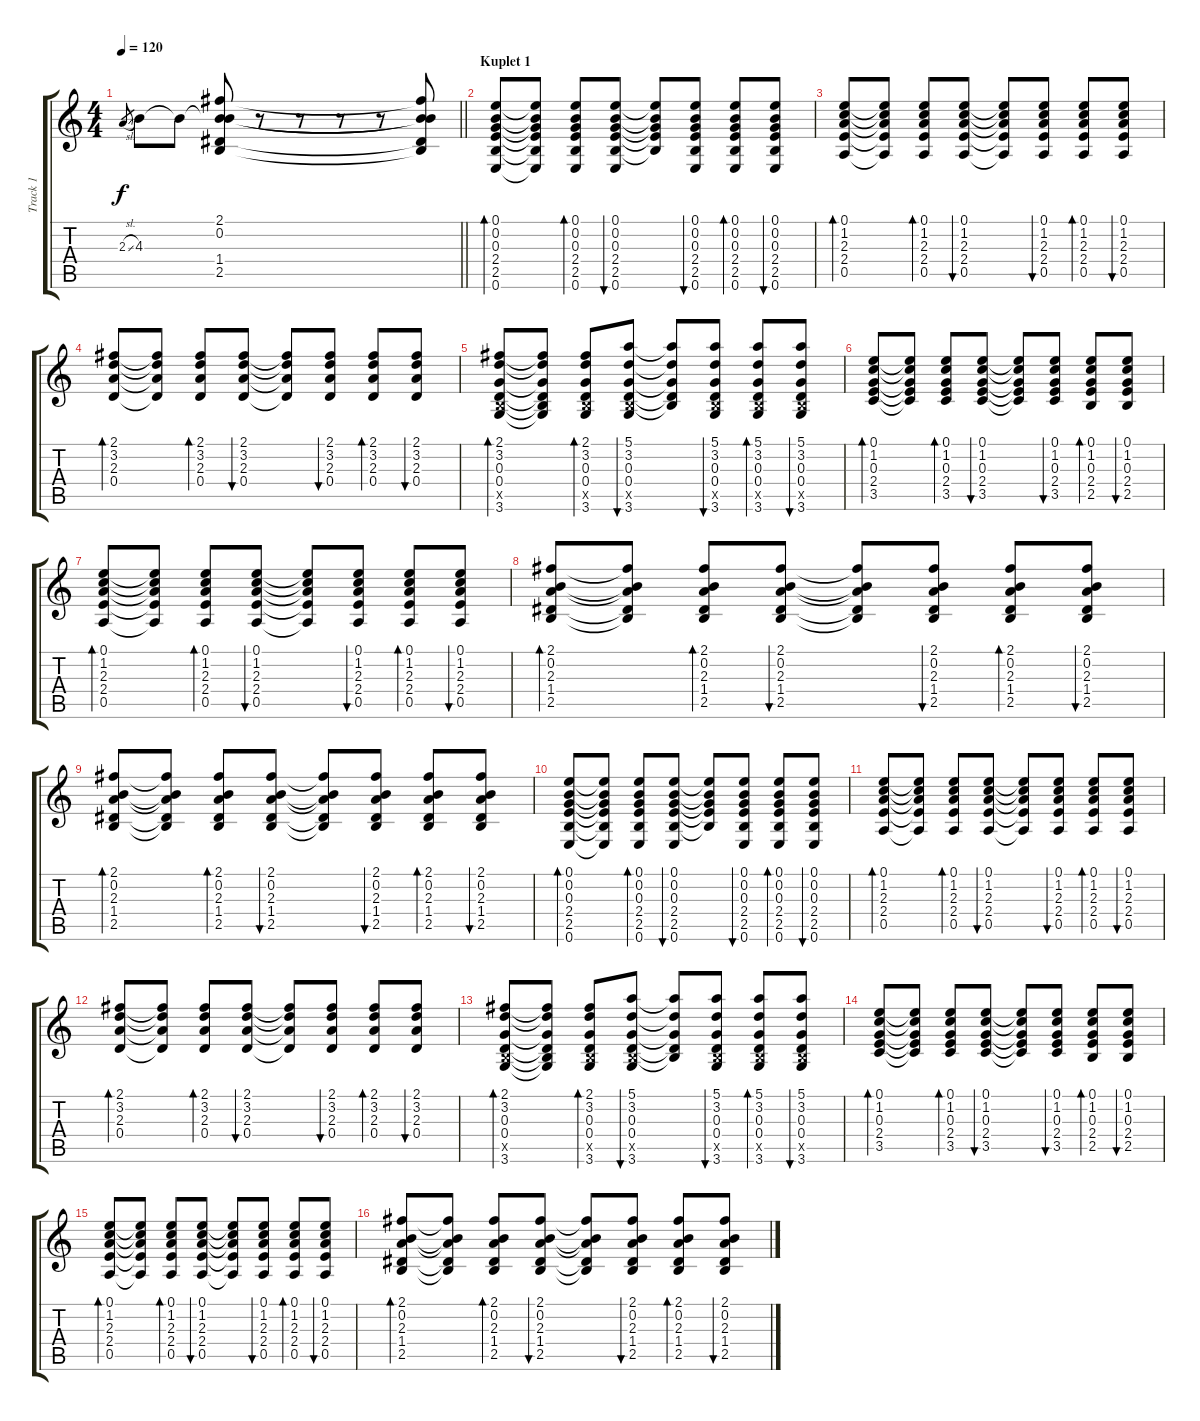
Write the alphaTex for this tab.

\track ("Track 1" "Track 1") {instrument acousticguitarsteel}
\staff {score tabs}
\tuning (E4 B3 G3 D3 A2 E2) {hide}
\ts (4 4)
\tempo 120
\clef g2
\barLineRight lightlight
\ks c
2.3{sl}.8{gr dy f} 4.3.8 4.3{t}.8 (2.1{t} 0.2{t} 4.3{t} 1.4{t} 2.5{t}).8 r.8 r.8 r.8 r.8 (2.1{t} 0.2{t} 4.3{t} 1.4{t} 2.5{t}).8 |
\section ("" "Kuplet 1")
(0.1 0.2 0.3 2.4 2.5 0.6).8{bd 60} (0.1{t} 0.2{t} 0.3{t} 2.4{t} 2.5{t} 0.6{t}).8 (0.1 0.2 0.3 2.4 2.5 0.6).8{bd 60} (0.1 0.2 0.3 2.4 2.5 0.6).8{bu 60} (0.1{t} 0.2{t} 0.3{t} 2.4{t} 2.5{t}).8 (0.1 0.2 0.3 2.4 2.5 0.6).8{bu 60} (0.1 0.2 0.3 2.4 2.5 0.6).8{bd 60} (0.1 0.2 0.3 2.4 2.5 0.6).8{bu 60} |
(0.1 1.2 2.3 2.4 0.5).8{bd 60} (0.1{t} 1.2{t} 2.3{t} 2.4{t} 0.5{t}).8 (0.1 1.2 2.3 2.4 0.5).8{bd 60} (0.1 1.2 2.3 2.4 0.5).8{bu 60} (0.1{t} 1.2{t} 2.3{t} 2.4{t} 0.5{t}).8 (0.1 1.2 2.3 2.4 0.5).8{bu 60} (0.1 1.2 2.3 2.4 0.5).8{bd 60} (0.1 1.2 2.3 2.4 0.5).8{bu 60} |
(2.1 3.2 2.3 0.4).8{bd 60} (2.1{t} 3.2{t} 2.3{t} 0.4{t}).8 (2.1 3.2 2.3 0.4).8{bd 60} (2.1 3.2 2.3 0.4).8{bu 60} (2.1{t} 3.2{t} 2.3{t} 0.4{t}).8 (2.1 3.2 2.3 0.4).8{bu 60} (2.1 3.2 2.3 0.4).8{bd 60} (2.1 3.2 2.3 0.4).8{bu 60} |
(2.1 3.2 0.3 0.4 2.5{x} 3.6).8{bd 60} (2.1{t} 3.2{t} 0.3{t} 0.4{t} 2.5{t} 3.6{t}).8 (2.1 3.2 0.3 0.4 2.5{x} 3.6).8{bd 60} (5.1 3.2 0.3 0.4 2.5{x} 3.6).8{bu 60} (5.1{t} 3.2{t} 0.3{t} 0.4{t} 2.5{t}).8 (5.1 3.2 0.3 0.4 2.5{x} 3.6).8{bu 60} (5.1 3.2 0.3 0.4 2.5{x} 3.6).8{bd 60} (5.1 3.2 0.3 0.4 2.5{x} 3.6).8{bu 60} |
(0.1 1.2 0.3 2.4 3.5).8{bd 60} (0.1{t} 1.2{t} 0.3{t} 2.4{t} 3.5{t}).8 (0.1 1.2 0.3 2.4 3.5).8{bd 60} (0.1 1.2 0.3 2.4 3.5).8{bu 60} (0.1{t} 1.2{t} 0.3{t} 2.4{t} 3.5{t}).8 (0.1 1.2 0.3 2.4 3.5).8{bu 60} (0.1 1.2 0.3 2.4 2.5).8{bd 60} (0.1 1.2 0.3 2.4 2.5).8{bu 60} |
(0.1 1.2 2.3 2.4 0.5).8{bd 60} (0.1{t} 1.2{t} 2.3{t} 2.4{t} 0.5{t}).8 (0.1 1.2 2.3 2.4 0.5).8{bd 60} (0.1 1.2 2.3 2.4 0.5).8{bu 60} (0.1{t} 1.2{t} 2.3{t} 2.4{t} 0.5{t}).8 (0.1 1.2 2.3 2.4 0.5).8{bu 60} (0.1 1.2 2.3 2.4 0.5).8{bd 60} (0.1 1.2 2.3 2.4 0.5).8{bu 60} |
(2.1 0.2 2.3 1.4 2.5).8{bd 60} (2.1{t} 0.2{t} 2.3{t} 1.4{t} 2.5{t}).8 (2.1 0.2 2.3 1.4 2.5).8{bd 60} (2.1 0.2 2.3 1.4 2.5).8{bu 60} (2.1{t} 0.2{t} 2.3{t} 1.4{t} 2.5{t}).8 (2.1 0.2 2.3 1.4 2.5).8{bu 60} (2.1 0.2 2.3 1.4 2.5).8{bd 60} (2.1 0.2 2.3 1.4 2.5).8{bu 60} |
(2.1 0.2 2.3 1.4 2.5).8{bd 60} (2.1{t} 0.2{t} 2.3{t} 1.4{t} 2.5{t}).8 (2.1 0.2 2.3 1.4 2.5).8{bd 60} (2.1 0.2 2.3 1.4 2.5).8{bu 60} (2.1{t} 0.2{t} 2.3{t} 1.4{t} 2.5{t}).8 (2.1 0.2 2.3 1.4 2.5).8{bu 60} (2.1 0.2 2.3 1.4 2.5).8{bd 60} (2.1 0.2 2.3 1.4 2.5).8{bu 60} |
(0.1 0.2 0.3 2.4 2.5 0.6).8{bd 60} (0.1{t} 0.2{t} 0.3{t} 2.4{t} 2.5{t} 0.6{t}).8 (0.1 0.2 0.3 2.4 2.5 0.6).8{bd 60} (0.1 0.2 0.3 2.4 2.5 0.6).8{bu 60} (0.1{t} 0.2{t} 0.3{t} 2.4{t} 2.5{t}).8 (0.1 0.2 0.3 2.4 2.5 0.6).8{bu 60} (0.1 0.2 0.3 2.4 2.5 0.6).8{bd 60} (0.1 0.2 0.3 2.4 2.5 0.6).8{bu 60} |
(0.1 1.2 2.3 2.4 0.5).8{bd 60} (0.1{t} 1.2{t} 2.3{t} 2.4{t} 0.5{t}).8 (0.1 1.2 2.3 2.4 0.5).8{bd 60} (0.1 1.2 2.3 2.4 0.5).8{bu 60} (0.1{t} 1.2{t} 2.3{t} 2.4{t} 0.5{t}).8 (0.1 1.2 2.3 2.4 0.5).8{bu 60} (0.1 1.2 2.3 2.4 0.5).8{bd 60} (0.1 1.2 2.3 2.4 0.5).8{bu 60} |
(2.1 3.2 2.3 0.4).8{bd 60} (2.1{t} 3.2{t} 2.3{t} 0.4{t}).8 (2.1 3.2 2.3 0.4).8{bd 60} (2.1 3.2 2.3 0.4).8{bu 60} (2.1{t} 3.2{t} 2.3{t} 0.4{t}).8 (2.1 3.2 2.3 0.4).8{bu 60} (2.1 3.2 2.3 0.4).8{bd 60} (2.1 3.2 2.3 0.4).8{bu 60} |
(2.1 3.2 0.3 0.4 2.5{x} 3.6).8{bd 60} (2.1{t} 3.2{t} 0.3{t} 0.4{t} 2.5{t} 3.6{t}).8 (2.1 3.2 0.3 0.4 2.5{x} 3.6).8{bd 60} (5.1 3.2 0.3 0.4 2.5{x} 3.6).8{bu 60} (5.1{t} 3.2{t} 0.3{t} 0.4{t} 2.5{t}).8 (5.1 3.2 0.3 0.4 2.5{x} 3.6).8{bu 60} (5.1 3.2 0.3 0.4 2.5{x} 3.6).8{bd 60} (5.1 3.2 0.3 0.4 2.5{x} 3.6).8{bu 60} |
(0.1 1.2 0.3 2.4 3.5).8{bd 60} (0.1{t} 1.2{t} 0.3{t} 2.4{t} 3.5{t}).8 (0.1 1.2 0.3 2.4 3.5).8{bd 60} (0.1 1.2 0.3 2.4 3.5).8{bu 60} (0.1{t} 1.2{t} 0.3{t} 2.4{t} 3.5{t}).8 (0.1 1.2 0.3 2.4 3.5).8{bu 60} (0.1 1.2 0.3 2.4 2.5).8{bd 60} (0.1 1.2 0.3 2.4 2.5).8{bu 60} |
(0.1 1.2 2.3 2.4 0.5).8{bd 60} (0.1{t} 1.2{t} 2.3{t} 2.4{t} 0.5{t}).8 (0.1 1.2 2.3 2.4 0.5).8{bd 60} (0.1 1.2 2.3 2.4 0.5).8{bu 60} (0.1{t} 1.2{t} 2.3{t} 2.4{t} 0.5{t}).8 (0.1 1.2 2.3 2.4 0.5).8{bu 60} (0.1 1.2 2.3 2.4 0.5).8{bd 60} (0.1 1.2 2.3 2.4 0.5).8{bu 60} |
(2.1 0.2 2.3 1.4 2.5).8{bd 60} (2.1{t} 0.2{t} 2.3{t} 1.4{t} 2.5{t}).8 (2.1 0.2 2.3 1.4 2.5).8{bd 60} (2.1 0.2 2.3 1.4 2.5).8{bu 60} (2.1{t} 0.2{t} 2.3{t} 1.4{t} 2.5{t}).8 (2.1 0.2 2.3 1.4 2.5).8{bu 60} (2.1 0.2 2.3 1.4 2.5).8{bd 60} (2.1 0.2 2.3 1.4 2.5).8{bu 60}
